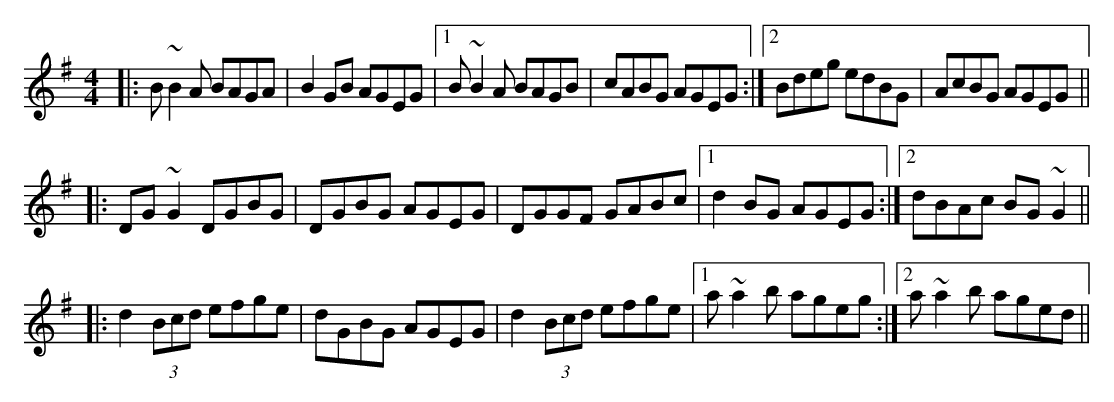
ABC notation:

X:1
M:4/4
K:G
|:B~B2A BAGA|B2GB AGEG|1 B~B2A BAGB|cABG AGEG:|2 Bdeg edBG|AcBG AGEG||
|:DG~G2 DGBG|DGBG AGEG|DGGF GABc|1 d2BG AGEG:|2 dBAc BG~G2||
|:d2 (3Bcd efge|dGBG AGEG|d2 (3Bcd efge|1 a~a2b ageg:|2 a~a2b aged||
